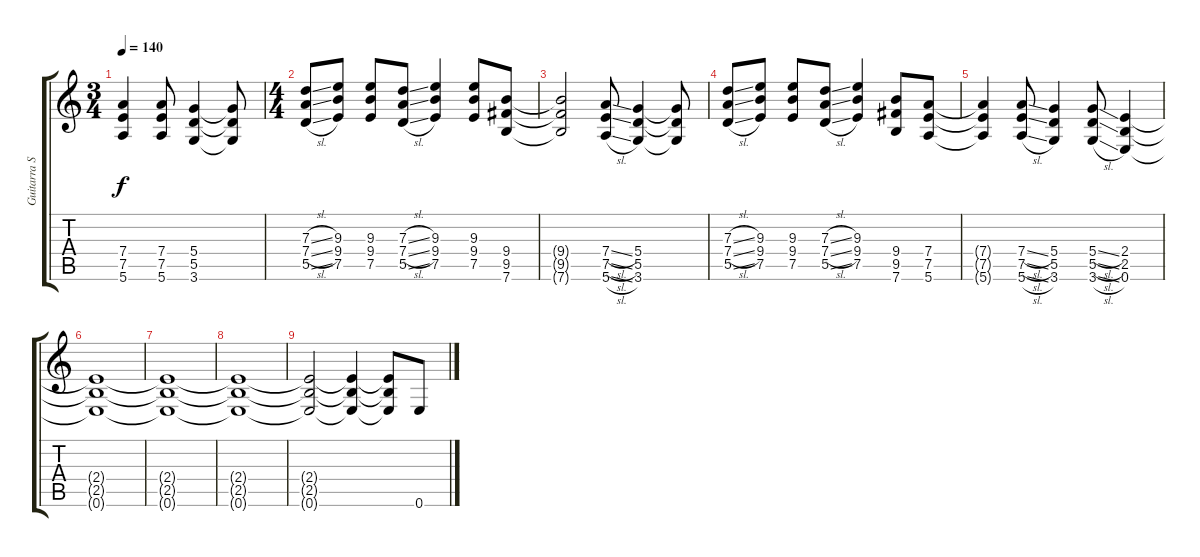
\track ("Guitarra Solista" "Guitarra S") {instrument distortionguitar}
\staff {score tabs}
\tuning (E4 B3 G3 D3 A2 E2) {hide}
\ts (3 4)
\tempo 140
\clef g2
\ks c
(7.4{t} 7.5{t} 5.6{t}).4{dy f} (7.4 7.5 5.6).8 (5.4 5.5 3.6).4 (5.4{t} 5.5{t} 3.6{t}).8 |
\ts (4 4)
(7.3{sl} 7.4{sl} 5.5{sl}).8 (9.3 9.4 7.5).8 (9.3 9.4 7.5).8 (7.3{sl} 7.4{sl} 5.5{sl}).8 (9.3 9.4 7.5).4 (9.3 9.4 7.5).8 (9.4 9.5 7.6).8 |
(9.4{t} 9.5{t} 7.6{t}).2 (7.4{sl} 7.5{sl} 5.6{sl}).8 (5.4 5.5 3.6).4 (5.4{t} 5.5{t} 3.6{t}).8 |
(7.3{sl} 7.4{sl} 5.5{sl}).8 (9.3 9.4 7.5).8 (9.3 9.4 7.5).8 (7.3{sl} 7.4{sl} 5.5{sl}).8 (9.3 9.4 7.5).4 (9.4 9.5 7.6).8 (7.4 7.5 5.6).8 |
(7.4{t} 7.5{t} 5.6{t}).4 (7.4{sl} 7.5{sl} 5.6{sl}).8 (5.4 5.5 3.6).4 (5.4{sl} 5.5{sl} 3.6{sl}).8 (2.4 2.5 0.6).4 |
(2.4{t} 2.5{t} 0.6{t}).1 |
(2.4{t} 2.5{t} 0.6{t}).1 |
(2.4{t} 2.5{t} 0.6{t}).1 |
(2.4{t} 2.5{t} 0.6{t}).2 (2.4{t} 2.5{t} 0.6{t}).4 (2.4{t} 2.5{t} 0.6{t}).8 0.6.8
